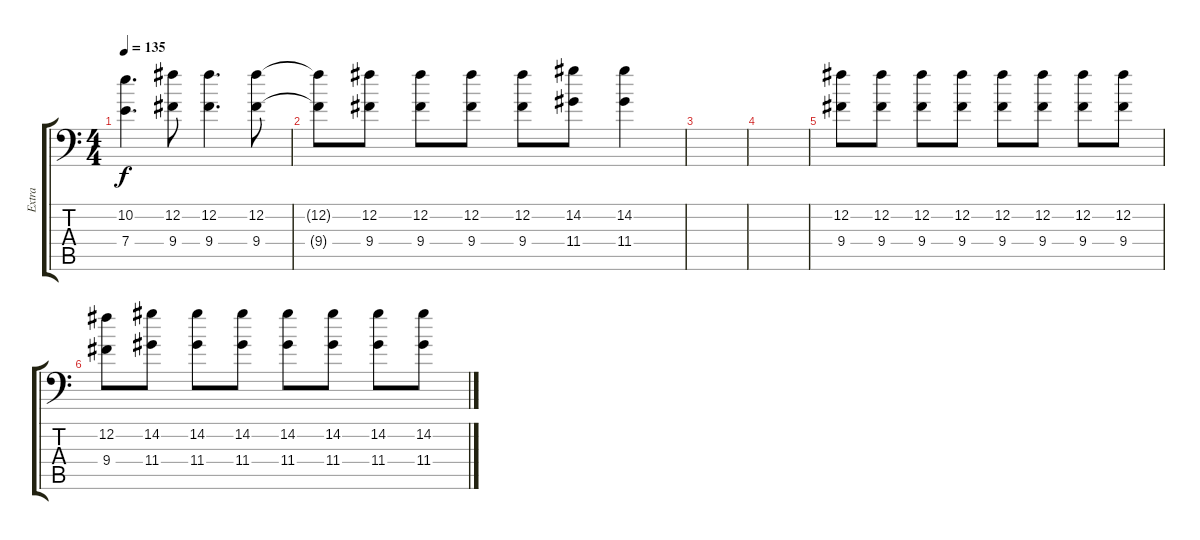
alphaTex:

\track ("Extra" "Extra") {instrument distortionguitar}
\staff {score tabs}
\tuning (B3 Gb3 D3 A2 E2 A1) {hide}
\ts (4 4)
\tempo 135
\clef f4
\ks c
(10.2 7.4).4{d dy f} (12.2 9.4).8 (12.2 9.4).4{d} (12.2 9.4).8 |
(12.2{t} 9.4{t}).8 (12.2 9.4).8 (12.2 9.4).8 (12.2 9.4).8 (12.2 9.4).8 (14.2 11.4).8 (14.2 11.4).4 |
|
|
(12.2 9.4).8 (12.2 9.4).8 (12.2 9.4).8 (12.2 9.4).8 (12.2 9.4).8 (12.2 9.4).8 (12.2 9.4).8 (12.2 9.4).8 |
(12.2 9.4).8 (14.2 11.4).8 (14.2 11.4).8 (14.2 11.4).8 (14.2 11.4).8 (14.2 11.4).8 (14.2 11.4).8 (14.2 11.4).8
